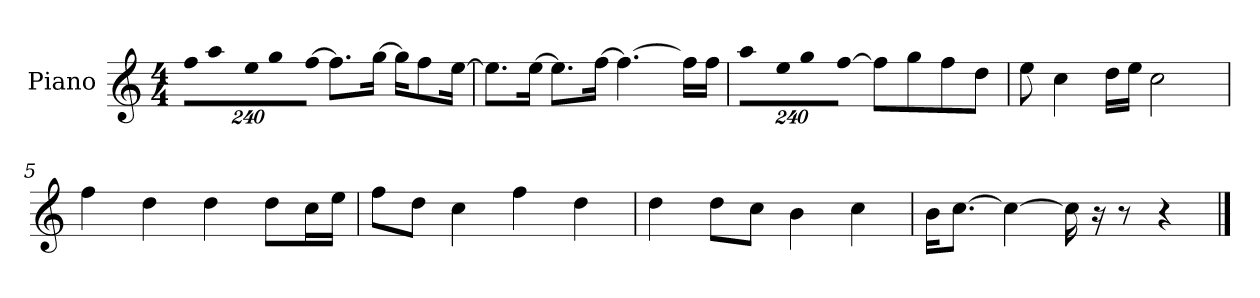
**kern
*part1
*staff1
*I"Piano
*I'P-no
*clefG2
*k[]
*M4/4
*MM90
*Xbrackettup
=1
!LO:N:vis=16
1920%137ff\KL
!LO:N:vis=8
960%137aa\
!LO:N:vis=16
1920%137ee\K
!LO:N:vis=8
960%137gg\
!LO:N:vis=16
[1920%137ff\Jk
8.ff\L]
[16gg\Jk
16gg\KL]
8ff\
[16ee\Jk
=2
8.ee\L]
[16ee\Jk
8.ee\L]
[16ff\Jk
4.ff\_
16ff\LL]
16ff\JJ
=3
!LO:N:vis=8
960%137aa\L
!LO:N:vis=16
1920%137ee\K
!LO:N:vis=8
960%137gg\
!LO:N:vis=8
[960%137ff\J
8ff\L]
8gg\
8ff\
8dd\J
=4
8ee\
4cc\
16dd\LL
16ee\JJ
2cc\
=5
4ff\
4dd\
4dd\
8dd\L
16cc\L
16ee\JJ
!!LO:LB:g=z
=6
8ff\L
8dd\J
4cc\
4ff\
4dd\
=7
4dd\
8dd\L
8cc\J
4b\
4cc\
=8
16b\KL
[8.cc\J
4cc\_
16cc\]
16r
8r
4r
==
*-
